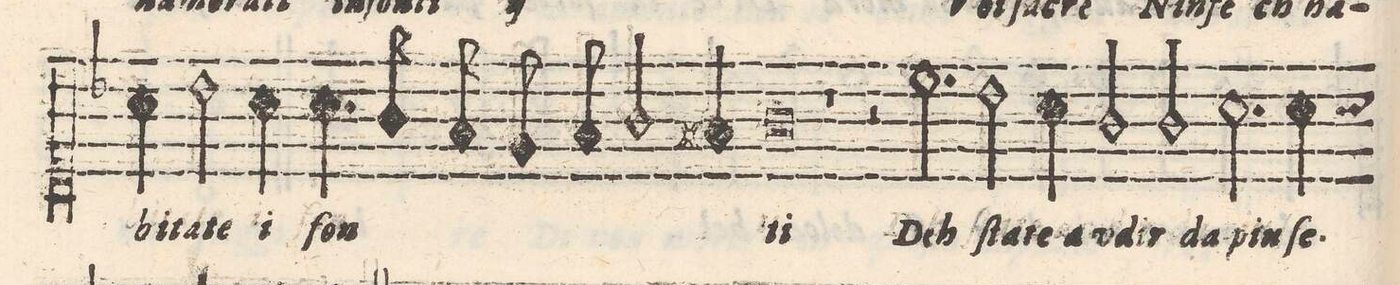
**kern	**text
*I"CANTO	*
*clefC1	*
*k[b-]	*
*met(C)	*
*M4/4	*
4a\	-bi-
2b-\	-ta-
=45-	=45-
4a\	-te i
4.a\	ſon-
16g/	.
16fny/	.
=46-	=46-
8e/	.
8f/	.
2g/	.
4f#X/	.
=47-	=47-
0g	ti
=48-	=48-
=49-	=49-
1r	.
=50-	=50-
2r	.
2.cc\	Deh
=51-	=51-
2b-\	ſta-
4a\	-te
=52-	=52-
2g/	a u-
2g/	-dir
=53-	=53-
2.a\	da
4a\	piu
=54-	=54-
*-	*-
